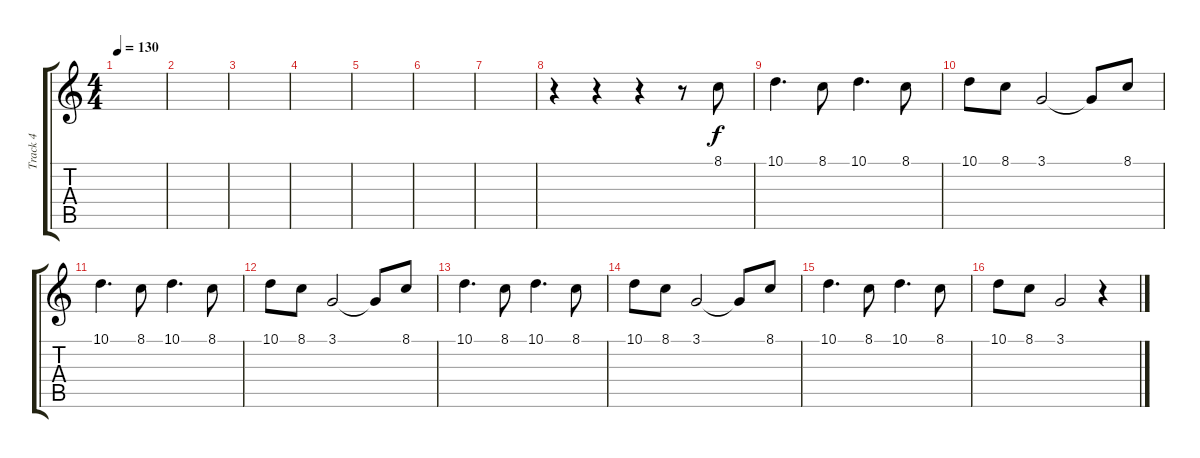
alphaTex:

\track ("Track 4" "Track 4") {instrument lead2sawtooth}
\staff {score tabs}
\tuning (E4 B3 G3 D3 A2 E2) {hide}
\ts (4 4)
\tempo 130
\clef g2
\ks c
|
|
|
|
|
|
|
r.4 r.4 r.4 r.8 8.1.8 |
10.1.4{d} 8.1.8 10.1.4{d} 8.1.8 |
10.1.8 8.1.8 3.1.2 3.1{t}.8 8.1.8 |
10.1.4{d} 8.1.8 10.1.4{d} 8.1.8 |
10.1.8 8.1.8 3.1.2 3.1{t}.8 8.1.8 |
10.1.4{d} 8.1.8 10.1.4{d} 8.1.8 |
10.1.8 8.1.8 3.1.2 3.1{t}.8 8.1.8 |
10.1.4{d} 8.1.8 10.1.4{d} 8.1.8 |
10.1.8 8.1.8 3.1.2 r.4
